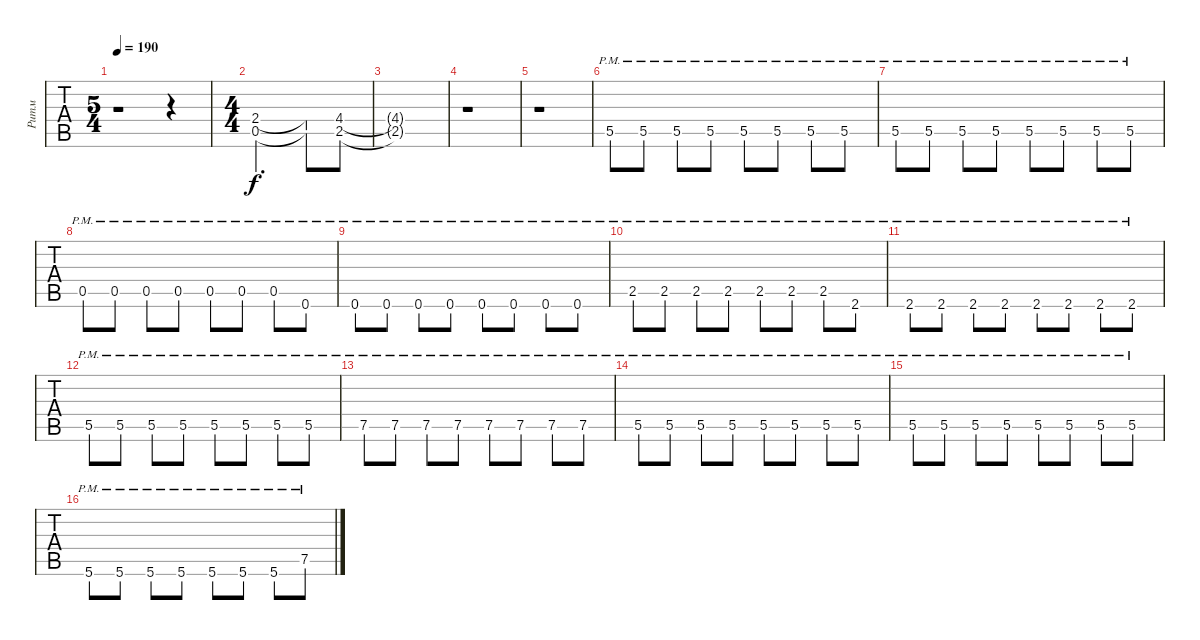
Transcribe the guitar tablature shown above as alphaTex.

\track ("Ритм" "Ритм") {instrument overdrivenguitar}
\staff {tabs}
\tuning (E4 B3 G3 D3 A2 E2) {hide}
\ts (5 4)
\tempo 190
\clef g2
\ks c
r.1{dy f} r.4 |
\ts (4 4)
(2.4 0.5).2{d} (2.4{t} 0.5{t}).8 (4.4 2.5).8 |
(4.4{t} 2.5{t}).1 |
r.1 |
r.1 |
5.5{pm}.8 5.5{pm}.8 5.5{pm}.8 5.5{pm}.8 5.5{pm}.8 5.5{pm}.8 5.5{pm}.8 5.5{pm}.8 |
5.5{pm}.8 5.5{pm}.8 5.5{pm}.8 5.5{pm}.8 5.5{pm}.8 5.5{pm}.8 5.5{pm}.8 5.5{pm}.8 |
0.5{pm}.8 0.5{pm}.8 0.5{pm}.8 0.5{pm}.8 0.5{pm}.8 0.5{pm}.8 0.5{pm}.8 0.6{pm}.8 |
0.6{pm}.8 0.6{pm}.8 0.6{pm}.8 0.6{pm}.8 0.6{pm}.8 0.6{pm}.8 0.6{pm}.8 0.6{pm}.8 |
2.5{pm}.8 2.5{pm}.8 2.5{pm}.8 2.5{pm}.8 2.5{pm}.8 2.5{pm}.8 2.5{pm}.8 2.6{pm}.8 |
2.6{pm}.8 2.6{pm}.8 2.6{pm}.8 2.6{pm}.8 2.6{pm}.8 2.6{pm}.8 2.6{pm}.8 2.6{pm}.8 |
5.5{pm}.8 5.5{pm}.8 5.5{pm}.8 5.5{pm}.8 5.5{pm}.8 5.5{pm}.8 5.5{pm}.8 5.5{pm}.8 |
7.5{pm}.8 7.5{pm}.8 7.5{pm}.8 7.5{pm}.8 7.5{pm}.8 7.5{pm}.8 7.5{pm}.8 7.5{pm}.8 |
5.5{pm}.8 5.5{pm}.8 5.5{pm}.8 5.5{pm}.8 5.5{pm}.8 5.5{pm}.8 5.5{pm}.8 5.5{pm}.8 |
5.5{pm}.8 5.5{pm}.8 5.5{pm}.8 5.5{pm}.8 5.5{pm}.8 5.5{pm}.8 5.5{pm}.8 5.5{pm}.8 |
5.6{pm}.8 5.6{pm}.8 5.6{pm}.8 5.6{pm}.8 5.6{pm}.8 5.6{pm}.8 5.6{pm}.8 7.5{pm}.8
